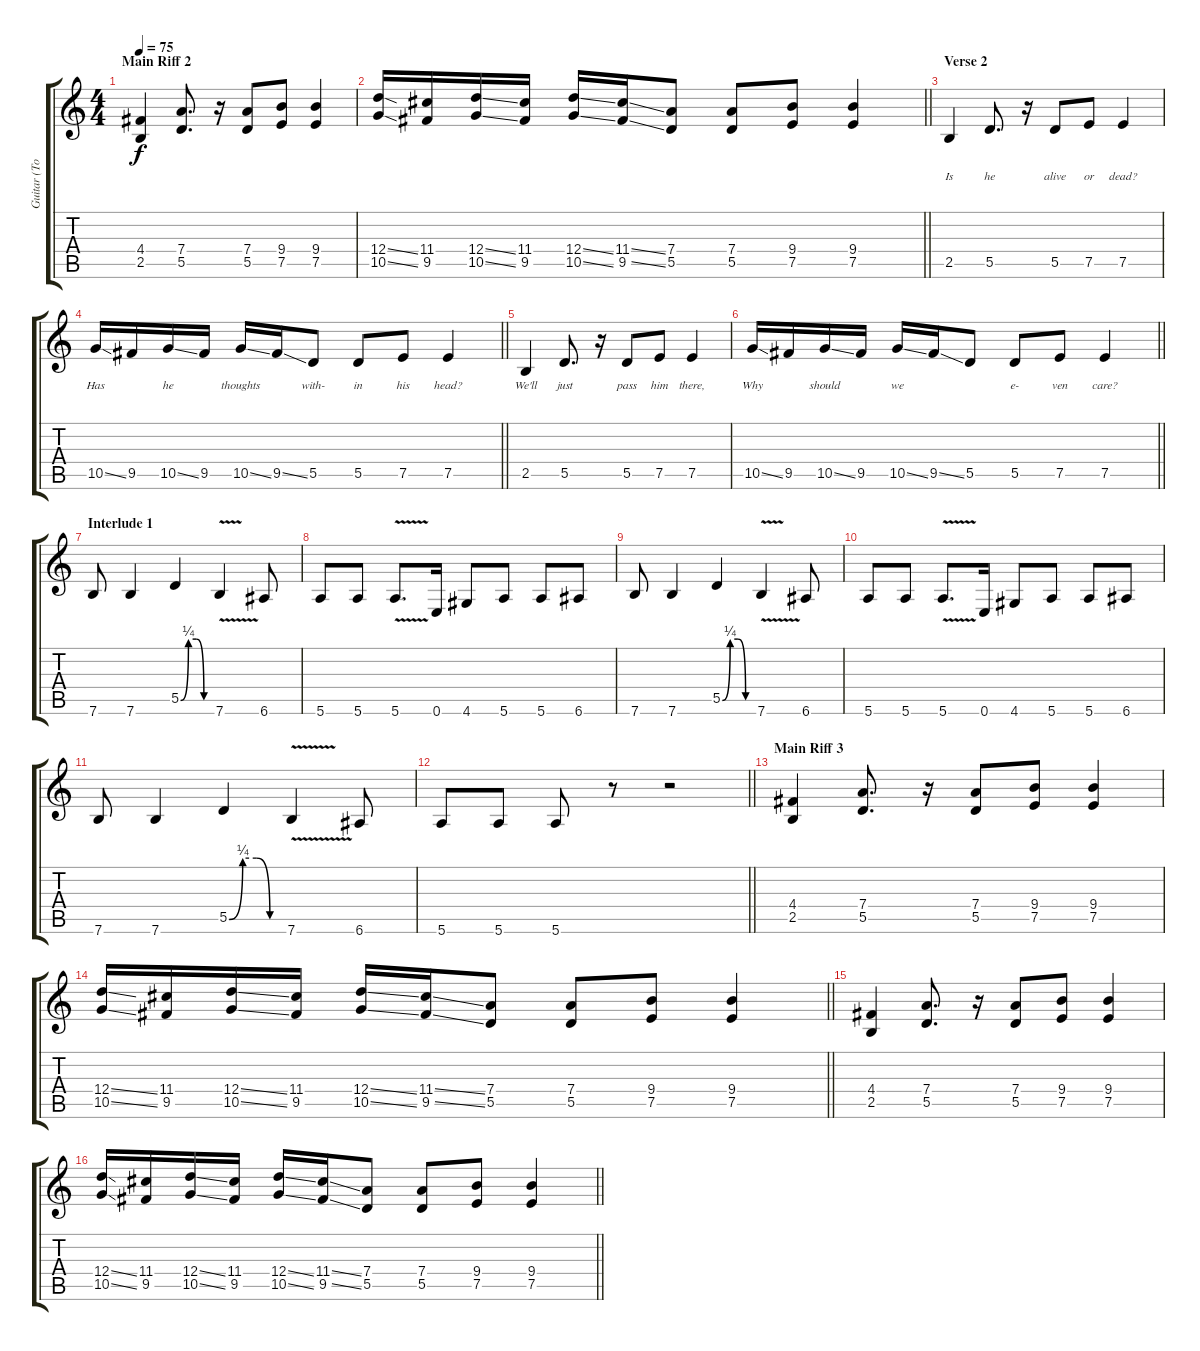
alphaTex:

\track ("Guitar (Tony Iommi)" "Guitar (To") {instrument distortionguitar}
\staff {score tabs}
\tuning (E4 B3 G3 D3 A2 E2) {hide}
\ts (4 4)
\section ("" "Main Riff 2")
\tempo 75
\clef g2
\ks c
(4.4 2.5).4{dy f} (7.4 5.5).8{d} r.16 (7.4 5.5).8 (9.4 7.5).8 (9.4 7.5).4 |
\barLineRight lightlight
(12.4{ss} 10.5{ss}).16 (11.4 9.5).16 (12.4{ss} 10.5{ss}).16 (11.4 9.5).16 (12.4{ss} 10.5{ss}).16 (11.4{ss} 9.5{ss}).16 (7.4 5.5).8 (7.4 5.5).8 (9.4 7.5).8 (9.4 7.5).4 |
\section ("" "Verse 2")
2.5.4{lyrics (0 "") lyrics (1 "Is") lyrics (2 "") lyrics (3 "") lyrics (4 "")} 5.5.8{d lyrics (0 "") lyrics (1 "he") lyrics (2 "") lyrics (3 "") lyrics (4 "")} r.16 5.5.8{lyrics (0 "") lyrics (1 "alive") lyrics (2 "") lyrics (3 "") lyrics (4 "")} 7.5.8{lyrics (0 "") lyrics (1 "or") lyrics (2 "") lyrics (3 "") lyrics (4 "")} 7.5.4{lyrics (0 "") lyrics (1 "dead?") lyrics (2 "") lyrics (3 "") lyrics (4 "")} |
\barLineRight lightlight
10.5{ss}.16{lyrics (0 "") lyrics (1 "Has") lyrics (2 "") lyrics (3 "") lyrics (4 "")} 9.5.16{lyrics (0 "") lyrics (1 " ") lyrics (2 "") lyrics (3 "") lyrics (4 "")} 10.5{ss}.16{lyrics (0 "") lyrics (1 "he") lyrics (2 "") lyrics (3 "") lyrics (4 "")} 9.5.16{lyrics (0 "") lyrics (1 " ") lyrics (2 "") lyrics (3 "") lyrics (4 "")} 10.5{ss}.16{lyrics (0 "") lyrics (1 "thoughts") lyrics (2 "") lyrics (3 "") lyrics (4 "")} 9.5{ss}.16{lyrics (0 "") lyrics (1 " ") lyrics (2 "") lyrics (3 "") lyrics (4 "")} 5.5.8{lyrics (0 "") lyrics (1 "with-") lyrics (2 "") lyrics (3 "") lyrics (4 "")} 5.5.8{lyrics (0 "") lyrics (1 "in") lyrics (2 "") lyrics (3 "") lyrics (4 "")} 7.5.8{lyrics (0 "") lyrics (1 "his") lyrics (2 "") lyrics (3 "") lyrics (4 "")} 7.5.4{lyrics (0 "") lyrics (1 "head?") lyrics (2 "") lyrics (3 "") lyrics (4 "")} |
2.5.4{lyrics (0 "") lyrics (1 "We'll") lyrics (2 "") lyrics (3 "") lyrics (4 "")} 5.5.8{d lyrics (0 "") lyrics (1 "just") lyrics (2 "") lyrics (3 "") lyrics (4 "")} r.16 5.5.8{lyrics (0 "") lyrics (1 "pass") lyrics (2 "") lyrics (3 "") lyrics (4 "")} 7.5.8{lyrics (0 "") lyrics (1 "him") lyrics (2 "") lyrics (3 "") lyrics (4 "")} 7.5.4{lyrics (0 "") lyrics (1 "there,") lyrics (2 "") lyrics (3 "") lyrics (4 "")} |
\barLineRight lightlight
10.5{ss}.16{lyrics (0 "") lyrics (1 "Why") lyrics (2 "") lyrics (3 "") lyrics (4 "")} 9.5.16{lyrics (0 "") lyrics (1 " ") lyrics (2 "") lyrics (3 "") lyrics (4 "")} 10.5{ss}.16{lyrics (0 "") lyrics (1 "should") lyrics (2 "") lyrics (3 "") lyrics (4 "")} 9.5.16{lyrics (0 "") lyrics (1 " ") lyrics (2 "") lyrics (3 "") lyrics (4 "")} 10.5{ss}.16{lyrics (0 "") lyrics (1 "we") lyrics (2 "") lyrics (3 "") lyrics (4 "")} 9.5{ss}.16{lyrics (0 "") lyrics (1 " ") lyrics (2 "") lyrics (3 "") lyrics (4 "")} 5.5.8{lyrics (0 "") lyrics (1 " ") lyrics (2 "") lyrics (3 "") lyrics (4 "")} 5.5.8{lyrics (0 "") lyrics (1 "e-") lyrics (2 "") lyrics (3 "") lyrics (4 "")} 7.5.8{lyrics (0 "") lyrics (1 "ven") lyrics (2 "") lyrics (3 "") lyrics (4 "")} 7.5.4{lyrics (0 "") lyrics (1 "care?") lyrics (2 "") lyrics (3 "") lyrics (4 "")} |
\section ("" "Interlude 1")
7.6.8 7.6.4 5.5{be (custom 0 0 15 1 30 1 45 0 60 0)}.4 7.6{v}.4 6.6.8 |
5.6.8 5.6.8 5.6{v}.8{d} 0.6.16 4.6.8 5.6.8 5.6.8 6.6.8 |
7.6.8 7.6.4 5.5{be (custom 0 0 15 1 30 1 45 0 60 0)}.4 7.6{v}.4 6.6.8 |
5.6.8 5.6.8 5.6{v}.8{d} 0.6.16 4.6.8 5.6.8 5.6.8 6.6.8 |
7.6.8 7.6.4 5.5{be (custom 0 0 15 1 30 1 45 0 60 0)}.4 7.6{v}.4 6.6.8 |
\barLineRight lightlight
5.6.8 5.6.8 5.6.8 r.8 r.2 |
\section ("" "Main Riff 3")
(4.4 2.5).4 (7.4 5.5).8{d} r.16 (7.4 5.5).8 (9.4 7.5).8 (9.4 7.5).4 |
\barLineRight lightlight
(12.4{ss} 10.5{ss}).16 (11.4 9.5).16 (12.4{ss} 10.5{ss}).16 (11.4 9.5).16 (12.4{ss} 10.5{ss}).16 (11.4{ss} 9.5{ss}).16 (7.4 5.5).8 (7.4 5.5).8 (9.4 7.5).8 (9.4 7.5).4 |
(4.4 2.5).4 (7.4 5.5).8{d} r.16 (7.4 5.5).8 (9.4 7.5).8 (9.4 7.5).4 |
\barLineRight lightlight
(12.4{ss} 10.5{ss}).16 (11.4 9.5).16 (12.4{ss} 10.5{ss}).16 (11.4 9.5).16 (12.4{ss} 10.5{ss}).16 (11.4{ss} 9.5{ss}).16 (7.4 5.5).8 (7.4 5.5).8 (9.4 7.5).8 (9.4 7.5).4
